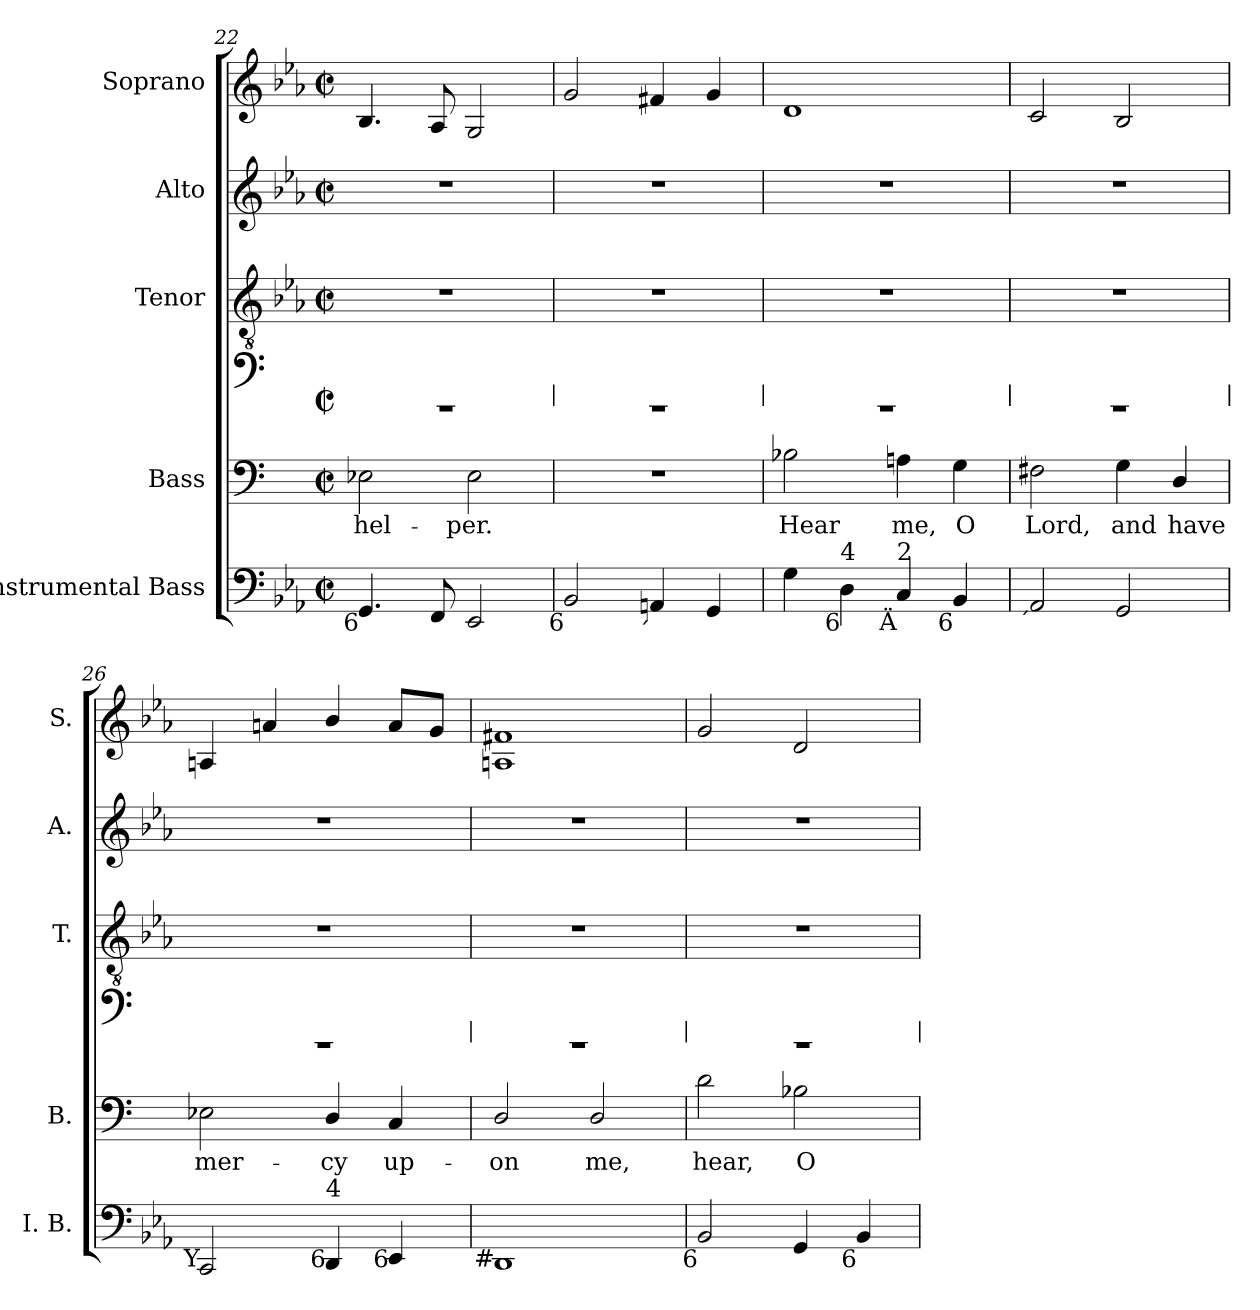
**kern	**kern	**text	**kern	**kern	**kern	**kern
*part5	*part4	*part4	*part4	*part3	*part2	*part1
*staff6	*staff5	*staff5	*staff4	*staff3	*staff2	*staff1
*I"Instrumental Bass	*I"Bass	*	*	*I"Tenor	*I"Alto	*I"Soprano
*I'I. B.	*I'B.	*	*	*I'T.	*I'A.	*I'S.
*	*	*	*stria0	*	*	*
*clefF4	*clefF4	*	*clefF4	*clefGv2	*clefG2	*clefG2
*	*	*	*	*ITrd7c12	*	*
*k[b-e-a-]	*k[]	*	*k[]	*k[b-e-a-]	*k[b-e-a-]	*k[b-e-a-]
*E-:	*C:	*	*C:	*E-:	*E-:	*E-:
*M2/2	*M2/2	*	*M2/2	*M2/2	*M2/2	*M2/2
*met(c|)	*met(c|)	*	*met(c|)	*met(c|)	*met(c|)	*met(c|)
=22	=22	=22	=22	=22	=22	=22
!LO:TX:b:rj:t=6	!	!	!	!	!	!
!	!	!LO:LY:b:color=#000000	!	!	!	!
4.GGi/	2E-i\	hel-	1r	1r	1r	4.B-i/
8FFi/	.	.	.	.	.	8A-i/
!	!	!LO:LY:b:color=#000000	!	!	!	!
2EE-i/	2E-i\	-per.	.	.	.	2Gi/
=23	=23	=23	=23	=23	=23	=23
!LO:TX:b:rj:t=6	!	!	!	!	!	!
2BB-i/	1r	.	1r	1r	1r	2gi/
!LO:TX:b:rj:t=´	!	!	!	!	!	!
4AAni/	.	.	.	.	.	4f#Xi/
4GGi/	.	.	.	.	.	4gi/
=24	=24	=24	=24	=24	=24	=24
!	!	!LO:LY:b:color=#000000	!	!	!	!
4Gi\	2B-i\	Hear	1r	1r	1r	1di
!LO:TX:b:rj:t=6	!	!	!	!	!	!
!LO:TX:t=4	!	!	!	!	!	!
4Di\	.	.	.	.	.	.
!LO:TX:b:rj:t=Ä	!	!	!	!	!	!
!LO:TX:t=2	!	!	!	!	!	!
!	!	!LO:LY:b:color=#000000	!	!	!	!
4Ci/	4Ani\	me,	.	.	.	.
!LO:TX:b:rj:t=6	!	!	!	!	!	!
!	!	!LO:LY:b:color=#000000	!	!	!	!
4BB-i/	4Gi\	O	.	.	.	.
=25	=25	=25	=25	=25	=25	=25
!LO:TX:b:rj:t=´	!	!	!	!	!	!
!	!	!LO:LY:b:color=#000000	!	!	!	!
2AA-i/	2F#Xi\	Lord,	1r	1r	1r	2ci/
!	!	!LO:LY:b:color=#000000	!	!	!	!
2GGi/	4Gi\	and	.	.	.	2B-i/
!	!	!LO:LY:b:color=#000000	!	!	!	!
.	4Di/	have	.	.	.	.
=26	=26	=26	=26	=26	=26	=26
!LO:TX:b:rj:t=Y	!	!	!	!	!	!
!	!	!LO:LY:b:color=#000000	!	!	!	!
2CCi/	2E-i\	mer-	1r	1r	1r	4Ani/
.	.	.	.	.	.	4ani/
!LO:TX:b:rj:t=6	!	!	!	!	!	!
!LO:TX:t=4	!	!	!	!	!	!
!	!	!LO:LY:b:color=#000000	!	!	!	!
4DDi/	4Di/	-cy	.	.	.	4b-i/
!LO:TX:b:rj:t=6	!	!	!	!	!	!
!	!	!LO:LY:b:color=#000000	!	!	!	!
4EE-i/	4Ci/	up-	.	.	.	8ai/L
.	.	.	.	.	.	8gi/J
=27	=27	=27	=27	=27	=27	=27
!LO:TX:b:rj:t=#	!	!	!	!	!	!
!	!	!LO:LY:b:color=#000000	!	!	!	!
1DDi	2Di/	-on	1r	1r	1r	1Ani 1f#Xi
!	!	!LO:LY:b:color=#000000	!	!	!	!
.	2Di/	me,	.	.	.	.
!!LO:PB:g=z
=28	=28	=28	=28	=28	=28	=28
!LO:TX:b:rj:t=6	!	!	!	!	!	!
!	!	!LO:LY:b:color=#000000	!	!	!	!
2BB-i/	2di\	hear,	1r	1r	1r	2gi/
!	!	!LO:LY:b:color=#000000	!	!	!	!
4GGi/	2B-i\	O	.	.	.	2di/
!LO:TX:b:rj:t=6	!	!	!	!	!	!
4BB-i/	.	.	.	.	.	.
=	=	=	=	=	=	=
*-	*-	*-	*-	*-	*-	*-
